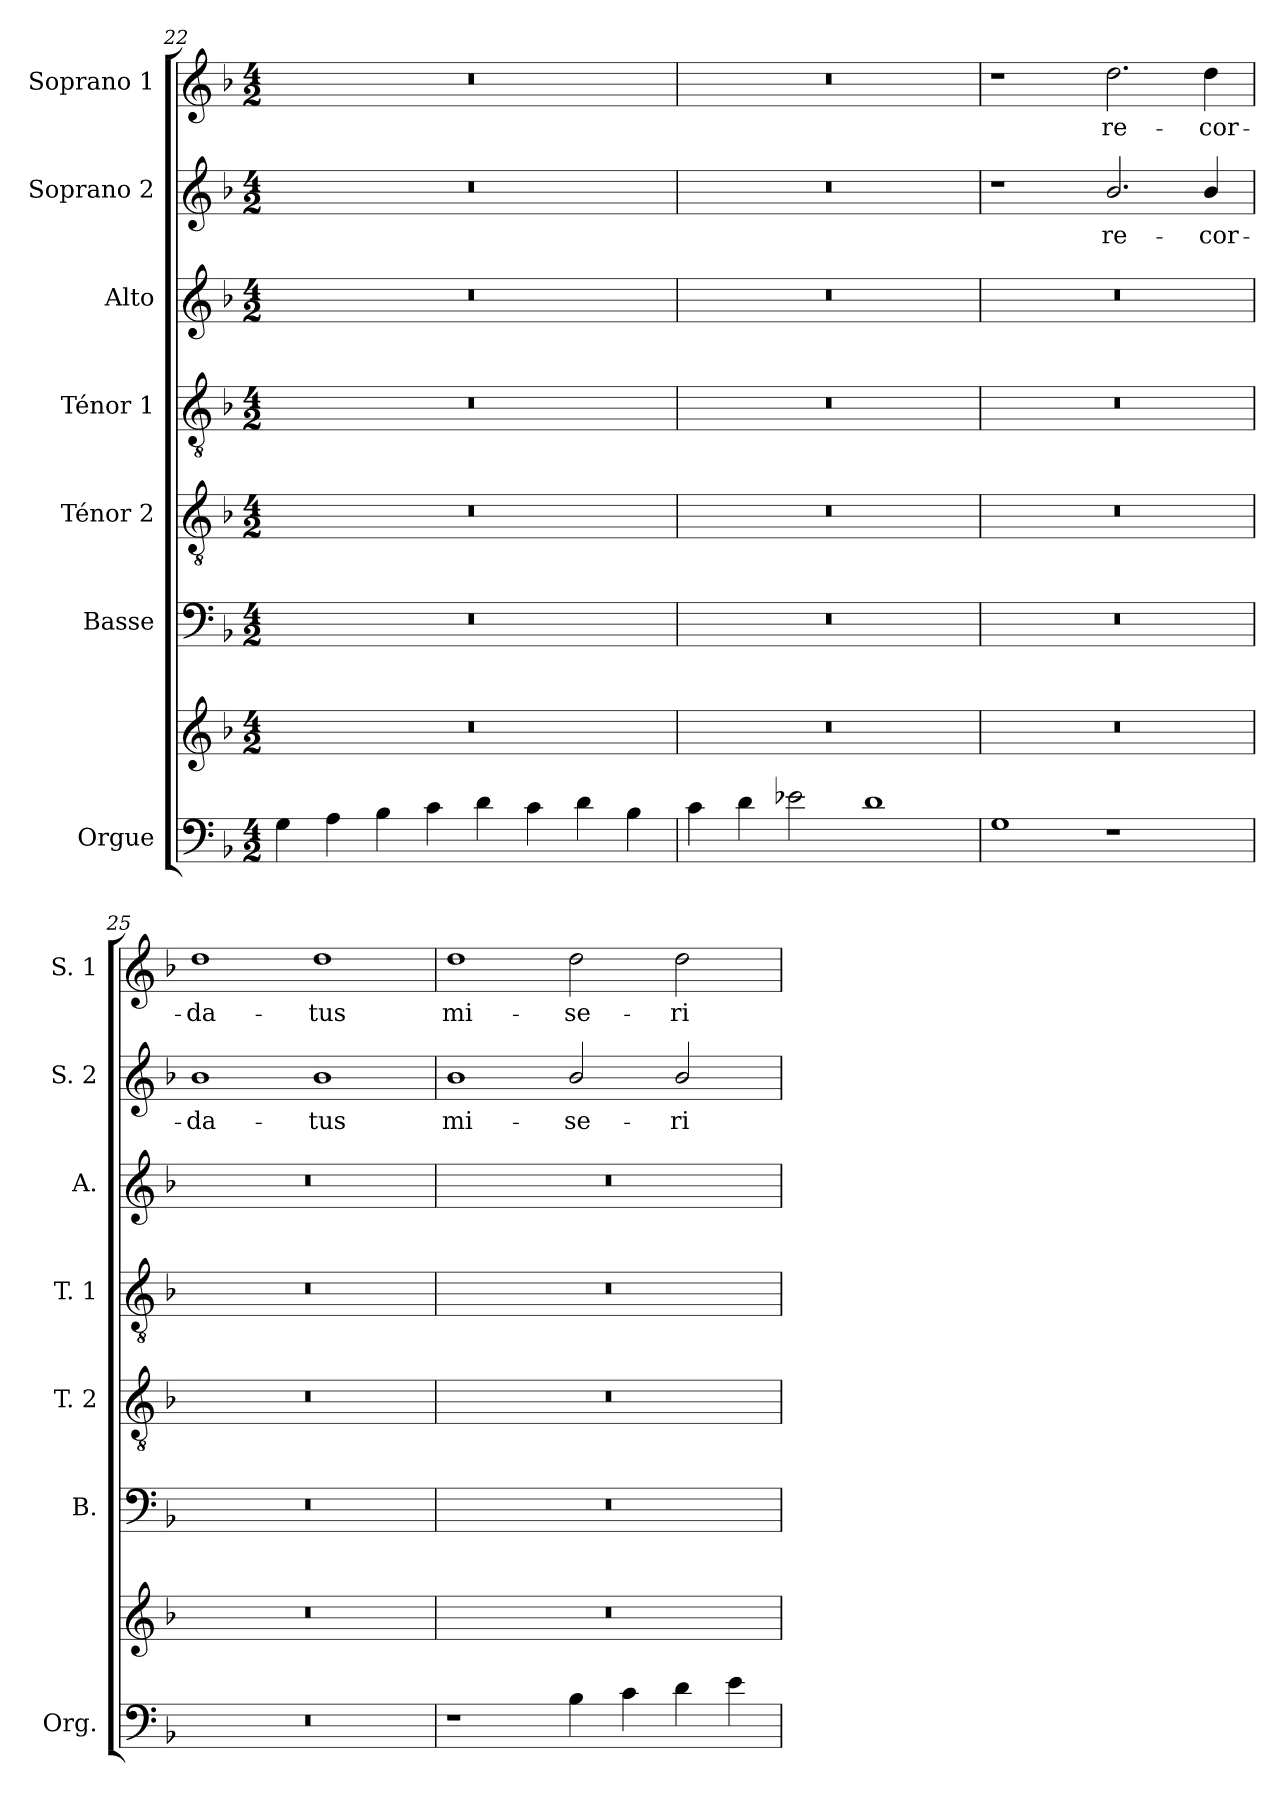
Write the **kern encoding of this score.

**kern	**kern	**kern	**kern	**kern	**kern	**kern	**text	**kern	**text
*part7	*part7	*part6	*part5	*part4	*part3	*part2	*part2	*part1	*part1
*staff8	*staff7	*staff6	*staff5	*staff4	*staff3	*staff2	*staff2	*staff1	*staff1
*I"Orgue	*	*I"Basse	*I"Ténor 2	*I"Ténor 1	*I"Alto	*I"Soprano 2	*	*I"Soprano 1	*
*I'Org.	*	*I'B.	*I'T. 2	*I'T. 1	*I'A.	*I'S. 2	*	*I'S. 1	*
*clefF4	*clefG2	*clefF4	*clefGv2	*clefGv2	*clefG2	*clefG2	*	*clefG2	*
*k[b-]	*k[b-]	*k[b-]	*k[b-]	*k[b-]	*k[b-]	*k[b-]	*	*k[b-]	*
*M4/2	*M4/2	*M4/2	*M4/2	*M4/2	*M4/2	*M4/2	*	*M4/2	*
=22	=22	=22	=22	=22	=22	=22	=22	=22	=22
4G\	0r	0r	0r	0r	0r	0r	.	0r	.
4A\	.	.	.	.	.	.	.	.	.
4B-\	.	.	.	.	.	.	.	.	.
4c\	.	.	.	.	.	.	.	.	.
4d\	.	.	.	.	.	.	.	.	.
4c\	.	.	.	.	.	.	.	.	.
4d\	.	.	.	.	.	.	.	.	.
4B-\	.	.	.	.	.	.	.	.	.
!!LO:LB:g=z
=23	=23	=23	=23	=23	=23	=23	=23	=23	=23
4c\	0r	0r	0r	0r	0r	0r	.	0r	.
4d\	.	.	.	.	.	.	.	.	.
2e-X\	.	.	.	.	.	.	.	.	.
1d	.	.	.	.	.	.	.	.	.
=24	=24	=24	=24	=24	=24	=24	=24	=24	=24
1G	0r	0r	0r	0r	0r	1r	.	1r	.
!	!	!	!	!	!	!	!LO:LY:b	!	!LO:LY:b
1r	.	.	.	.	.	2.b-/	re-	2.dd\	re-
!	!	!	!	!	!	!	!LO:LY:b	!	!LO:LY:b
.	.	.	.	.	.	4b-/	-cor-	4dd\	-cor-
=25	=25	=25	=25	=25	=25	=25	=25	=25	=25
!	!	!	!	!	!	!	!LO:LY:b	!	!LO:LY:b
0r	0r	0r	0r	0r	0r	1b-	-da-	1dd	-da-
!	!	!	!	!	!	!	!LO:LY:b	!	!LO:LY:b
.	.	.	.	.	.	1b-	-tus	1dd	-tus
=26	=26	=26	=26	=26	=26	=26	=26	=26	=26
!	!	!	!	!	!	!	!LO:LY:b	!	!LO:LY:b
1r	0r	0r	0r	0r	0r	1b-	mi-	1dd	mi-
!	!	!	!	!	!	!	!LO:LY:b	!	!LO:LY:b
4B-\	.	.	.	.	.	2b-/	-se-	2dd\	-se-
4c\	.	.	.	.	.	.	.	.	.
!	!	!	!	!	!	!	!LO:LY:b	!	!LO:LY:b
4d\	.	.	.	.	.	2b-/	-ri-	2dd\	-ri-
4e\	.	.	.	.	.	.	.	.	.
=	=	=	=	=	=	=	=	=	=
*-	*-	*-	*-	*-	*-	*-	*-	*-	*-
